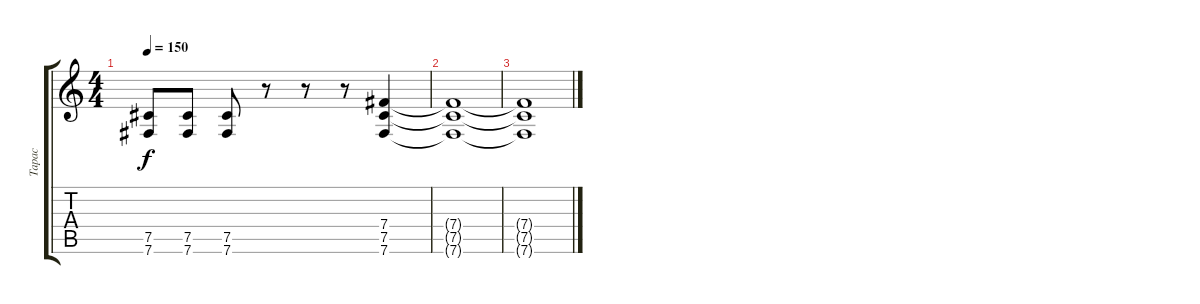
\track ("Тарас" "Тарас") {instrument distortionguitar}
\staff {score tabs}
\tuning (Db4 Ab3 E3 B2 Gb2 B1) {hide}
\ts (4 4)
\tempo 150
\clef g2
\ks c
(7.5 7.6).8{dy f} (7.5 7.6).8 (7.5 7.6).8 r.8 r.8 r.8 (7.4 7.5 7.6).4 |
(7.4{t} 7.5{t} 7.6{t}).1 |
(7.4{t} 7.5{t} 7.6{t}).1
